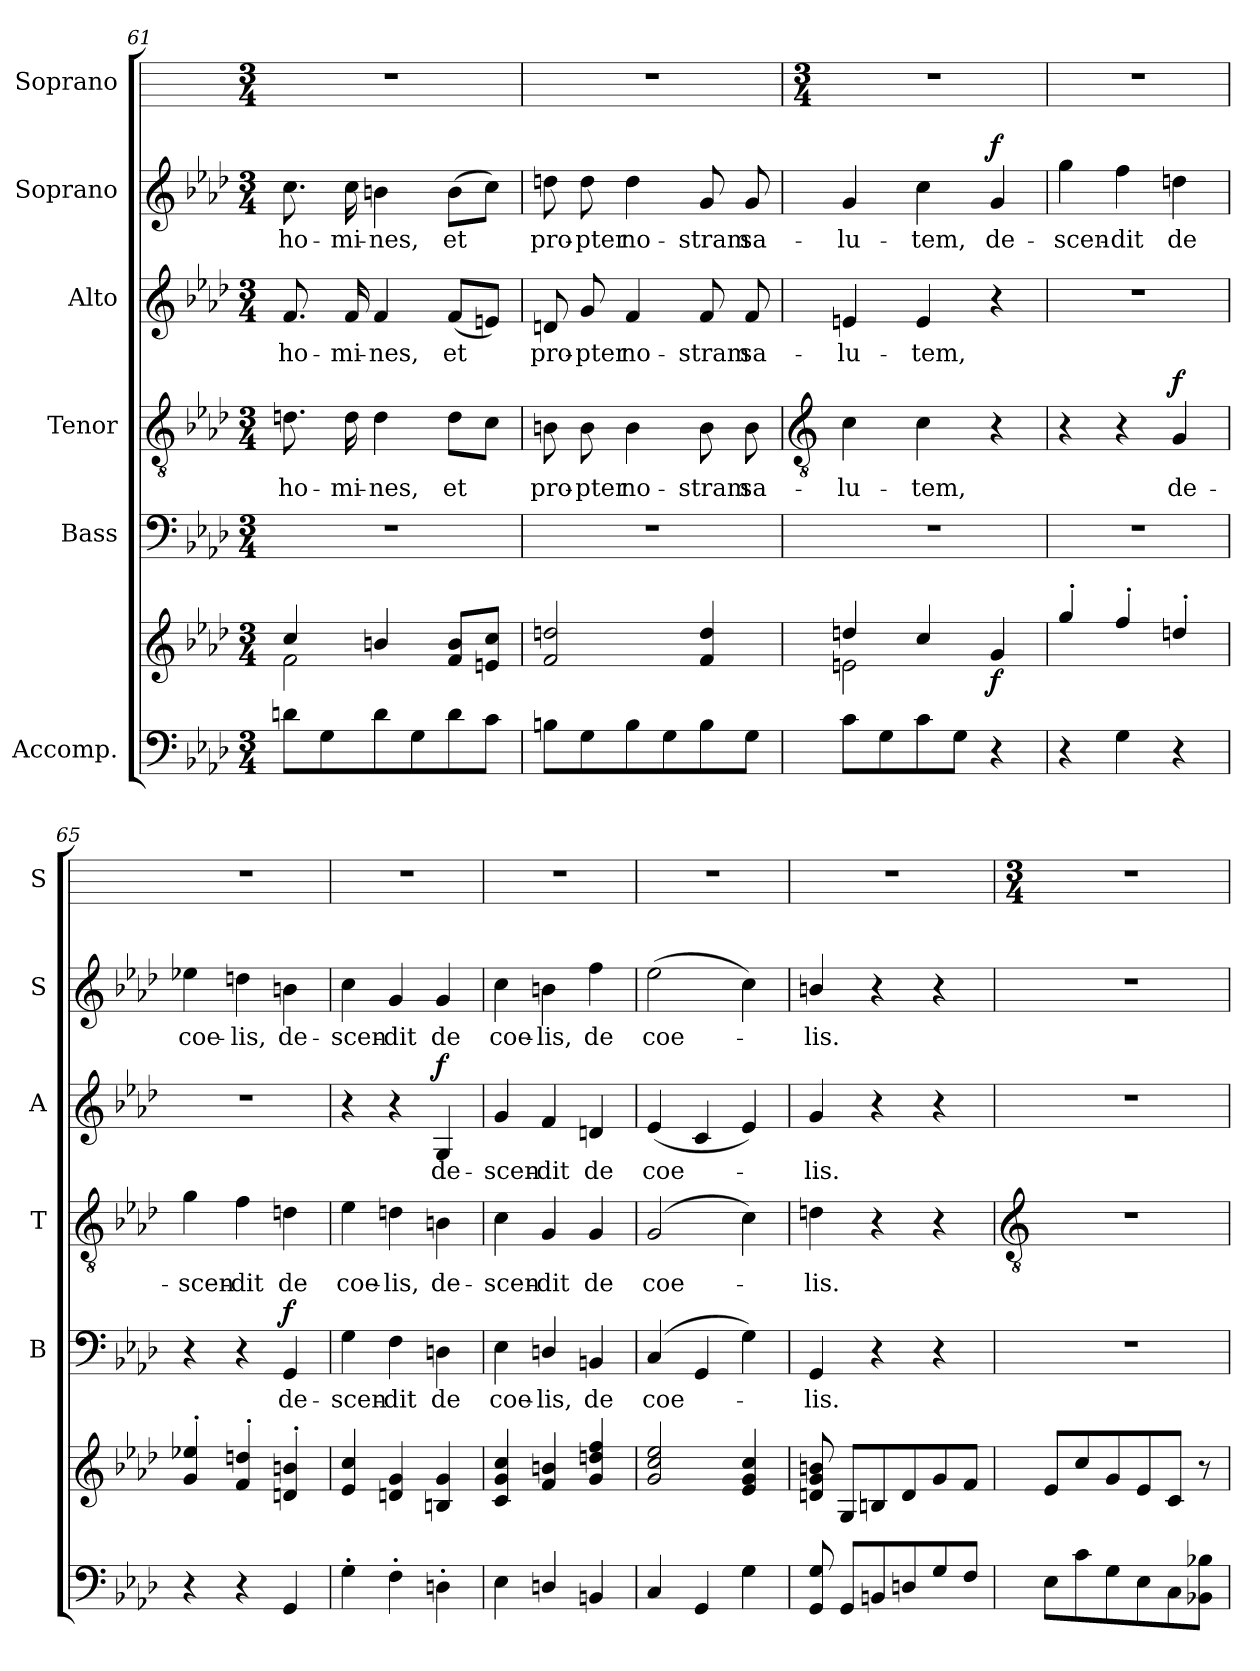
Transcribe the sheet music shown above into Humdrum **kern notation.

**kern	**kern	**dynam	**kern	**text	**dynam	**kern	**text	**dynam	**kern	**text	**dynam	**kern	**text	**dynam	**kern
*part6	*part6	*part6	*part5	*part5	*part5	*part4	*part4	*part4	*part3	*part3	*part3	*part2	*part2	*part2	*part1
*staff7	*staff6	*staff6/7	*staff5	*staff5	*staff5	*staff4	*staff4	*staff4	*staff3	*staff3	*staff3	*staff2	*staff2	*staff2	*staff1
*I"Accomp.	*	*	*I"Bass	*	*	*I"Tenor	*	*	*I"Alto	*	*	*I"Soprano	*	*	*I"Soprano
*	*	*	*I'B	*	*	*I'T	*	*	*I'A	*	*	*I'S	*	*	*I'S
*clefF4	*clefG2	*	*clefF4	*	*	*clefGv2	*	*	*clefG2	*	*	*clefG2	*	*	*
*k[b-e-a-d-]	*k[b-e-a-d-]	*	*k[b-e-a-d-]	*	*	*k[b-e-a-d-]	*	*	*k[b-e-a-d-]	*	*	*k[b-e-a-d-]	*	*	*
*A-:	*A-:	*	*A-:	*	*	*A-:	*	*	*A-:	*	*	*A-:	*	*	*
*M3/4	*M3/4	*	*M3/4	*	*	*M3/4	*	*	*M3/4	*	*	*M3/4	*	*	*M3/4
=61	=61	=61	=61	=61	=61	=61	=61	=61	=61	=61	=61	=61	=61	=61	=61
*	*^	*	*	*	*	*	*	*	*	*	*	*	*	*	*
!	!	!	!	!LO:N:vis=1	!	!	!	!LO:LY:b	!	!	!LO:LY:b	!	!	!LO:LY:b	!	!
8dnL	4cc/	2f\	.	2.r	.	.	8.dn	ho-	.	8.f	ho-	.	8.cc	ho-	.	2.r
8G	.	.	.	.	.	.	.	.	.	.	.	.	.	.	.	.
!	!	!	!	!	!	!	!	!LO:LY:b	!	!	!LO:LY:b	!	!	!LO:LY:b	!	!
.	.	.	.	.	.	.	16d	-mi-	.	16f	-mi-	.	16cc	-mi-	.	.
!	!	!	!	!	!	!	!	!LO:LY:b	!	!	!LO:LY:b	!	!	!LO:LY:b	!	!
8d	4bn/	.	.	.	.	.	4d	-nes,	.	4f	-nes,	.	4bn	-nes,	.	.
8G	.	.	.	.	.	.	.	.	.	.	.	.	.	.	.	.
!	!	!	!	!	!	!	!	!LO:LY:b	!	!	!LO:LY:b	!	!	!LO:LY:b	!	!
8d	8f 8bL	4ryy	.	.	.	.	8dL	et	.	(<8fL	et	.	(>8bL	et	.	.
8cJ	8en 8ccJ	.	.	.	.	.	8cJ	.	.	8enJ)	.	.	8ccJ)	.	.	.
=62	=62	=62	=62	=62	=62	=62	=62	=62	=62	=62	=62	=62	=62	=62	=62	=62
!	!	!LO:N:vis=1	!	!LO:N:vis=1	!	!	!	!LO:LY:b	!	!	!LO:LY:b	!	!	!LO:LY:b	!	!
8BnL	2f 2ddn	2.ryy	.	2.r	.	.	8Bn	pro-	.	8dn	pro-	.	8ddn	pro-	.	2.r
!	!	!	!	!	!	!	!	!LO:LY:b	!	!	!LO:LY:b	!	!	!LO:LY:b	!	!
8G	.	.	.	.	.	.	8B	-pter	.	8g	-pter	.	8dd	-pter	.	.
!	!	!	!	!	!	!	!	!LO:LY:b	!	!	!LO:LY:b	!	!	!LO:LY:b	!	!
8B	.	.	.	.	.	.	4B	no-	.	4f	no-	.	4dd	no-	.	.
8G	.	.	.	.	.	.	.	.	.	.	.	.	.	.	.	.
!	!	!	!	!	!	!	!	!LO:LY:b	!	!	!LO:LY:b	!	!	!LO:LY:b	!	!
8B	4f 4dd	.	.	.	.	.	8B	-stram	.	8f	-stram	.	8g	-stram	.	.
!	!	!	!	!	!	!	!	!LO:LY:b	!	!	!LO:LY:b	!	!	!LO:LY:b	!	!
8GJ	.	.	.	.	.	.	8B	sa-	.	8f	sa-	.	8g	sa-	.	.
!!LO:LB:g=z
=63	=63	=63	=63	=63	=63	=63	=63	=63	=63	=63	=63	=63	=63	=63	=63	=63
*	*	*	*	*	*	*	*clefGv2	*	*	*	*	*	*	*	*	*
*	*	*	*	*	*	*	*	*	*	*	*	*	*	*	*	*M3/4
!	!	!	!	!LO:N:vis=1	!	!	!	!LO:LY:b	!	!	!LO:LY:b	!	!	!LO:LY:b	!	!
8cL	4ddn/	2en\	.	2.r	.	.	4c	-lu-	.	4en	-lu-	.	4g	-lu-	.	2.r
8G	.	.	.	.	.	.	.	.	.	.	.	.	.	.	.	.
!	!	!	!	!	!	!	!	!LO:LY:b	!	!	!LO:LY:b	!	!	!LO:LY:b	!	!
8c	4cc/	.	.	.	.	.	4c	-tem,	.	4e	-tem,	.	4cc	-tem,	.	.
8GJ	.	.	.	.	.	.	.	.	.	.	.	.	.	.	.	.
!	!	!	!LO:DY:b	!	!	!	!	!	!	!	!	!	!	!LO:LY:b	!LO:DY:b	!
4r	4g	4ryy	f	.	.	.	4r	.	.	4r	.	.	4g	de-	f	.
=64	=64	=64	=64	=64	=64	=64	=64	=64	=64	=64	=64	=64	=64	=64	=64	=64
!	!	!LO:N:vis=1	!	!LO:N:vis=1	!	!	!	!	!	!LO:N:vis=1	!	!	!	!LO:LY:b	!	!
4r	4gg'	2.ryy	.	2.r	.	.	4r	.	.	2.r	.	.	4gg	-scen-	.	2.r
!	!	!	!	!	!	!	!	!	!	!	!	!	!	!LO:LY:b	!	!
4G	4ff'	.	.	.	.	.	4r	.	.	.	.	.	4ff	-dit	.	.
!	!	!	!	!	!	!	!	!LO:LY:b	!LO:DY:b	!	!	!	!	!LO:LY:b	!	!
4r	4ddn'	.	.	.	.	.	4G	de-	f	.	.	.	4ddn	de	.	.
=65	=65	=65	=65	=65	=65	=65	=65	=65	=65	=65	=65	=65	=65	=65	=65	=65
!	!	!LO:N:vis=1	!	!	!	!	!	!LO:LY:b	!	!LO:N:vis=1	!	!	!	!LO:LY:b	!	!
4r	4g' 4ee-X'	2.ryy	.	4r	.	.	4g	-scen-	.	2.r	.	.	4ee-X	coe-	.	2.r
!	!	!	!	!	!	!	!	!LO:LY:b	!	!	!	!	!	!LO:LY:b	!	!
4r	4f' 4ddn'	.	.	4r	.	.	4f	-dit	.	.	.	.	4ddn	-lis,	.	.
!	!	!	!	!	!LO:LY:b	!LO:DY:b	!	!LO:LY:b	!	!	!	!	!	!LO:LY:b	!	!
4GG	4dn' 4bn'	.	.	4GG	de-	f	4dn	de	.	.	.	.	4bn	de-	.	.
=66	=66	=66	=66	=66	=66	=66	=66	=66	=66	=66	=66	=66	=66	=66	=66	=66
!	!	!LO:N:vis=1	!	!	!LO:LY:b	!	!	!LO:LY:b	!	!	!	!	!	!LO:LY:b	!	!
4G'	4e- 4cc	2.ryy	.	4G	-scen-	.	4e-	coe-	.	4r	.	.	4cc	-scen-	.	2.r
!	!	!	!	!	!LO:LY:b	!	!	!LO:LY:b	!	!	!	!	!	!LO:LY:b	!	!
4F'	4dn 4g	.	.	4F	-dit	.	4dn	-lis,	.	4r	.	.	4g	-dit	.	.
!	!	!	!	!	!LO:LY:b	!	!	!LO:LY:b	!	!	!LO:LY:b	!LO:DY:b	!	!LO:LY:b	!	!
4Dn'	4Bn 4g	.	.	4Dn	de	.	4Bn	de-	.	4G	de-	f	4g	de	.	.
=67	=67	=67	=67	=67	=67	=67	=67	=67	=67	=67	=67	=67	=67	=67	=67	=67
!	!	!LO:N:vis=1	!	!	!LO:LY:b	!	!	!LO:LY:b	!	!	!LO:LY:b	!	!	!LO:LY:b	!	!
4E-	4c 4g 4cc	2.ryy	.	4E-	coe-	.	4c	-scen-	.	4g	-scen-	.	4cc	coe-	.	2.r
!	!	!	!	!	!LO:LY:b	!	!	!LO:LY:b	!	!	!LO:LY:b	!	!	!LO:LY:b	!	!
4Dn/	4f 4bn	.	.	4Dn/	-lis,	.	4G	-dit	.	4f	-dit	.	4bn	-lis,	.	.
!	!	!	!	!	!LO:LY:b	!	!	!LO:LY:b	!	!	!LO:LY:b	!	!	!LO:LY:b	!	!
4BBn	4g 4ddn 4ff	.	.	4BBn	de	.	4G	de	.	4dn	de	.	4ff	de	.	.
=68	=68	=68	=68	=68	=68	=68	=68	=68	=68	=68	=68	=68	=68	=68	=68	=68
!	!	!LO:N:vis=1	!	!	!LO:LY:b	!	!	!LO:LY:b	!	!	!LO:LY:b	!	!	!LO:LY:b	!	!
4C	2g 2cc 2ee-	2.ryy	.	(>4C	coe-	.	(<2G	coe-	.	(<4e-	coe-	.	(>2ee-	coe-	.	2.r
4GG	.	.	.	4GG	.	.	.	.	.	4c	.	.	.	.	.	.
4G	4e- 4g 4cc	.	.	4G)	.	.	4c)	.	.	4e-)	.	.	4cc)	.	.	.
=69	=69	=69	=69	=69	=69	=69	=69	=69	=69	=69	=69	=69	=69	=69	=69	=69
!	!	!LO:N:vis=1	!	!	!LO:LY:b	!	!	!LO:LY:b	!	!	!LO:LY:b	!	!	!LO:LY:b	!	!
8GG 8G	8dn 8g 8bn	2.ryy	.	4GG	lis.	.	4dn	lis.	.	4g	lis.	.	4bn/	lis.	.	2.r
8GGL	8GL	.	.	.	.	.	.	.	.	.	.	.	.	.	.	.
8BBn	8Bn	.	.	4r	.	.	4r	.	.	4r	.	.	4r	.	.	.
8Dn	8d	.	.	.	.	.	.	.	.	.	.	.	.	.	.	.
8G	8g	.	.	4r	.	.	4r	.	.	4r	.	.	4r	.	.	.
8FJ	8fJ	.	.	.	.	.	.	.	.	.	.	.	.	.	.	.
*	*v	*v	*	*	*	*	*	*	*	*	*	*	*	*	*	*
!!LO:LB:g=z
=70	=70	=70	=70	=70	=70	=70	=70	=70	=70	=70	=70	=70	=70	=70	=70
*	*	*	*	*	*	*clefGv2	*	*	*	*	*	*	*	*	*
*	*	*	*	*	*	*	*	*	*	*	*	*	*	*	*M3/4
!	!	!	!LO:N:vis=1	!	!	!LO:N:vis=1	!	!	!LO:N:vis=1	!	!	!LO:N:vis=1	!	!	!
8E-L	8e-L	.	2.r	.	.	2.r	.	.	2.r	.	.	2.r	.	.	2.r
8c	8cc	.	.	.	.	.	.	.	.	.	.	.	.	.	.
8G	8g	.	.	.	.	.	.	.	.	.	.	.	.	.	.
8E-	8e-	.	.	.	.	.	.	.	.	.	.	.	.	.	.
8C	8cJ	.	.	.	.	.	.	.	.	.	.	.	.	.	.
8BB-X 8B-XJ	8r	.	.	.	.	.	.	.	.	.	.	.	.	.	.
=	=	=	=	=	=	=	=	=	=	=	=	=	=	=	=
*-	*-	*-	*-	*-	*-	*-	*-	*-	*-	*-	*-	*-	*-	*-	*-
